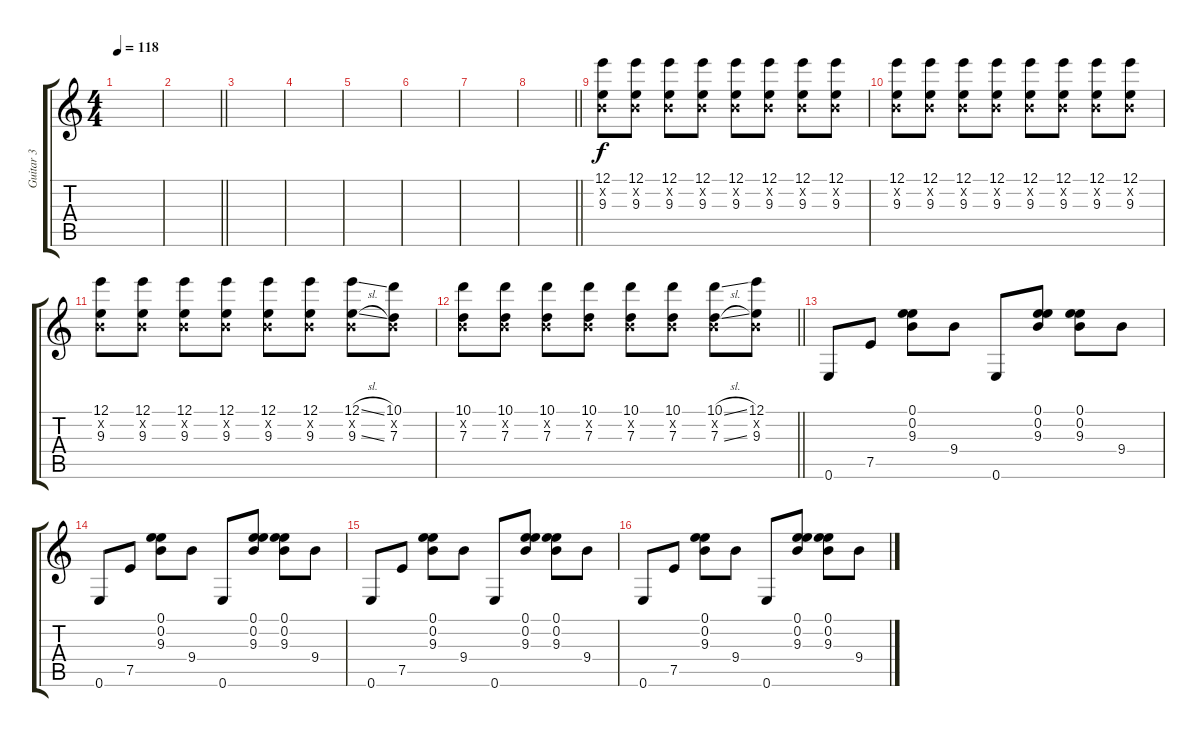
\track ("Guitar 3" "Guitar 3") {instrument distortionguitar}
\staff {score tabs}
\tuning (E4 B3 G3 D3 A2 E2) {hide}
\ts (4 4)
\tempo 118
\clef g2
\ks c
|
\barLineRight lightlight
|
|
|
|
|
|
\barLineRight lightlight
|
(12.1 0.2{x} 9.3).8 (12.1 0.2{x} 9.3).8 (12.1 0.2{x} 9.3).8 (12.1 0.2{x} 9.3).8 (12.1 0.2{x} 9.3).8 (12.1 0.2{x} 9.3).8 (12.1 0.2{x} 9.3).8 (12.1 0.2{x} 9.3).8 |
(12.1 0.2{x} 9.3).8 (12.1 0.2{x} 9.3).8 (12.1 0.2{x} 9.3).8 (12.1 0.2{x} 9.3).8 (12.1 0.2{x} 9.3).8 (12.1 0.2{x} 9.3).8 (12.1 0.2{x} 9.3).8 (12.1 0.2{x} 9.3).8 |
(12.1 0.2{x} 9.3).8 (12.1 0.2{x} 9.3).8 (12.1 0.2{x} 9.3).8 (12.1 0.2{x} 9.3).8 (12.1 0.2{x} 9.3).8 (12.1 0.2{x} 9.3).8 (12.1{sl} 0.2{x} 9.3{sl}).8 (10.1 0.2{x} 7.3).8 |
\barLineRight lightlight
(10.1 0.2{x} 7.3).8 (10.1 0.2{x} 7.3).8 (10.1 0.2{x} 7.3).8 (10.1 0.2{x} 7.3).8 (10.1 0.2{x} 7.3).8 (10.1 0.2{x} 7.3).8 (10.1{sl} 0.2{x} 7.3{sl}).8 (12.1 0.2{x} 9.3).8 |
0.6.8 7.5.8 (0.1 0.2 9.3).8 9.4.8 0.6.8 (0.1 0.2 9.3).8 (0.1 0.2 9.3).8 9.4.8 |
0.6.8 7.5.8 (0.1 0.2 9.3).8 9.4.8 0.6.8 (0.1 0.2 9.3).8 (0.1 0.2 9.3).8 9.4.8 |
0.6.8 7.5.8 (0.1 0.2 9.3).8 9.4.8 0.6.8 (0.1 0.2 9.3).8 (0.1 0.2 9.3).8 9.4.8 |
0.6.8 7.5.8 (0.1 0.2 9.3).8 9.4.8 0.6.8 (0.1 0.2 9.3).8 (0.1 0.2 9.3).8 9.4.8
